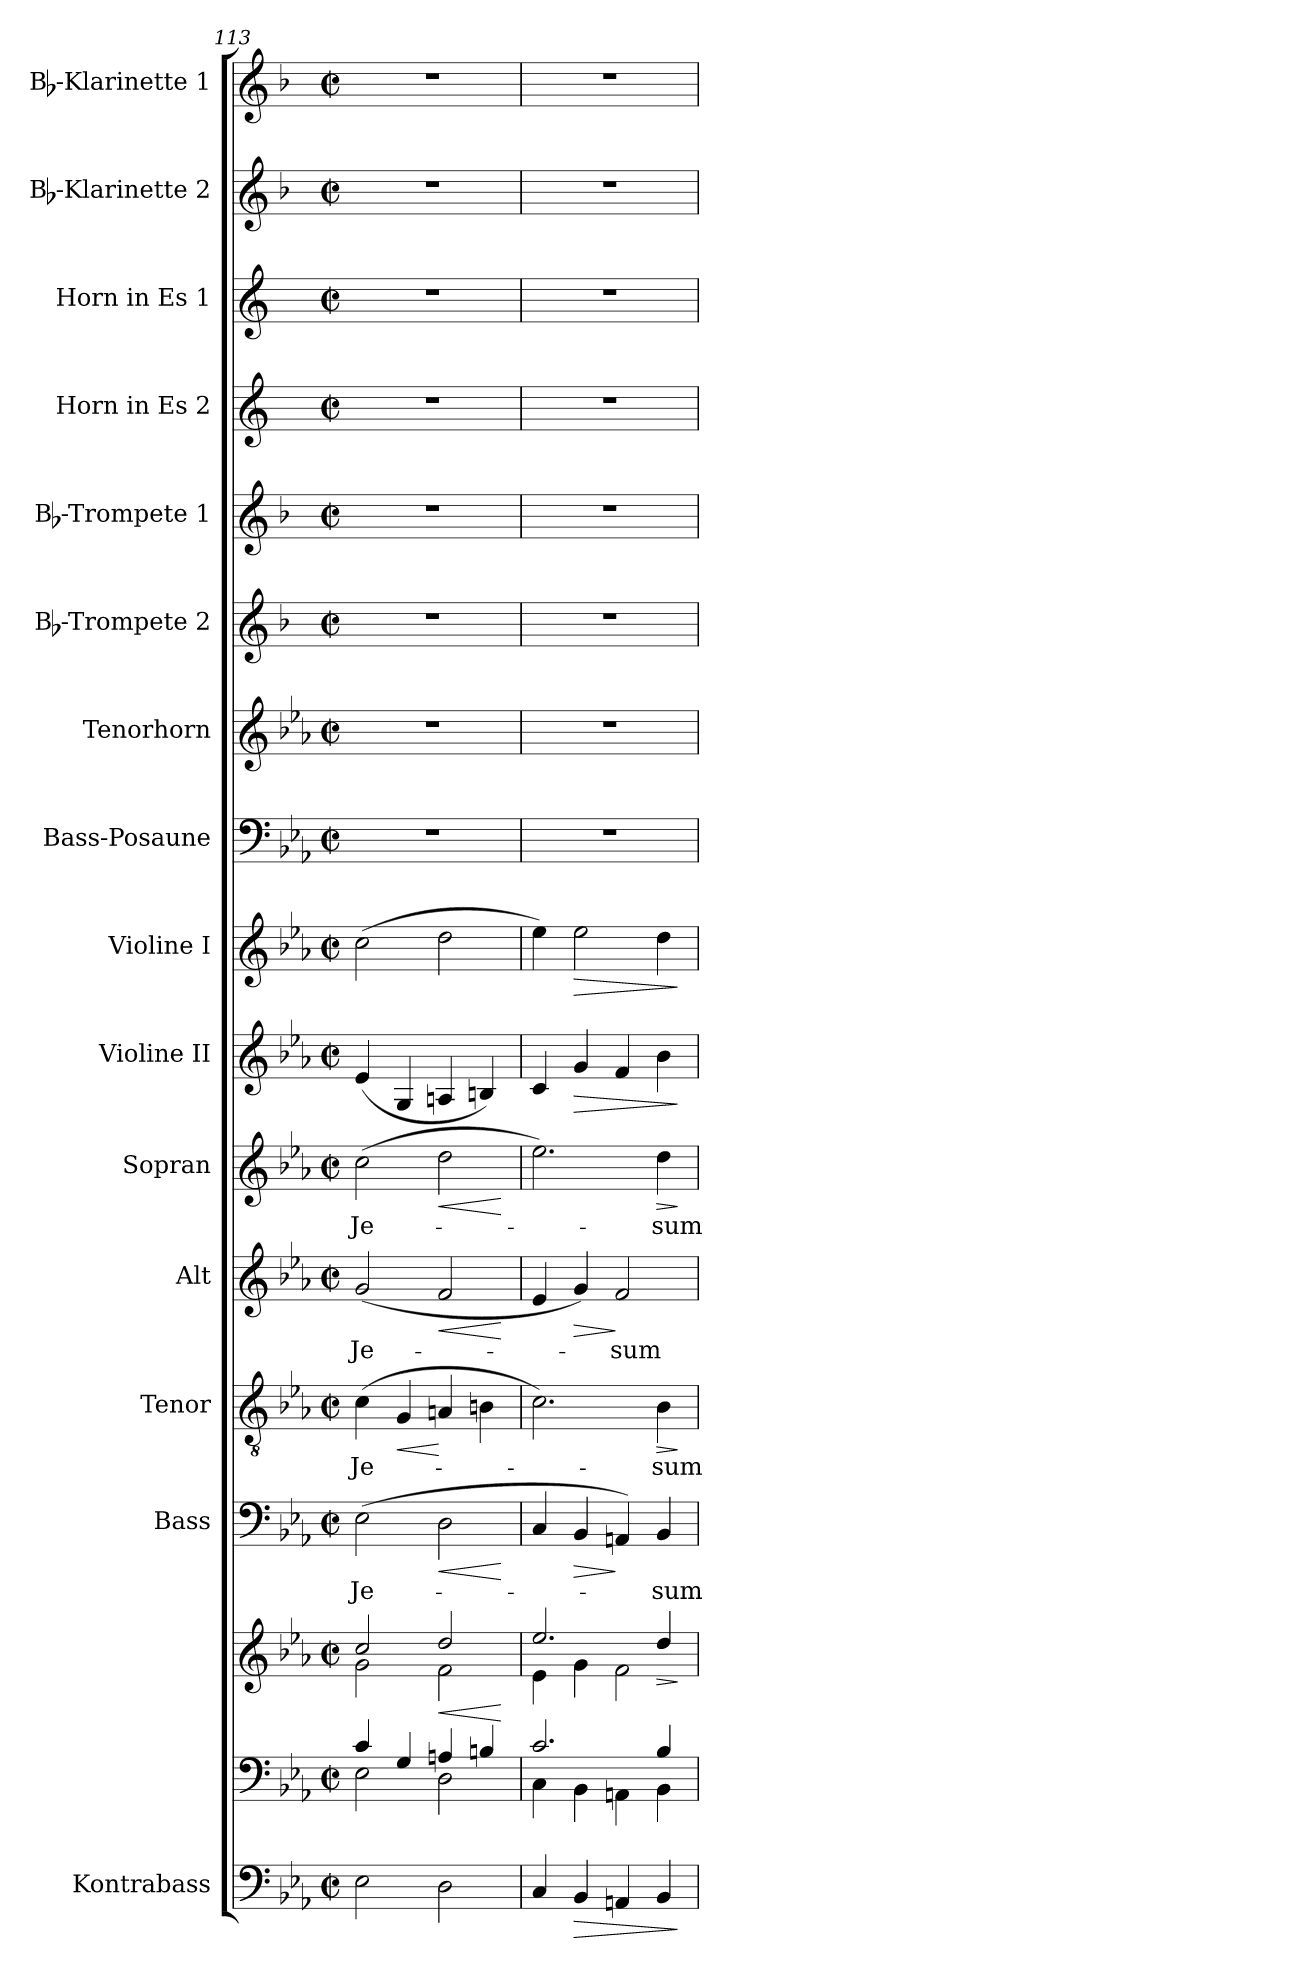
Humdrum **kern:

**kern	**dynam	**kern	**kern	**dynam	**kern	**text	**dynam	**kern	**text	**dynam	**kern	**text	**dynam	**kern	**text	**dynam	**kern	**dynam	**kern	**dynam	**kern	**kern	**kern	**kern	**kern	**kern	**kern	**kern
*part16	*part16	*part15	*part15	*part15	*part14	*part14	*part14	*part13	*part13	*part13	*part12	*part12	*part12	*part11	*part11	*part11	*part10	*part10	*part9	*part9	*part8	*part7	*part6	*part5	*part4	*part3	*part2	*part1
*staff17	*staff17	*staff16	*staff15	*staff15/16	*staff14	*staff14	*staff14	*staff13	*staff13	*staff13	*staff12	*staff12	*staff12	*staff11	*staff11	*staff11	*staff10	*staff10	*staff9	*staff9	*staff8	*staff7	*staff6	*staff5	*staff4	*staff3	*staff2	*staff1
*I"Kontrabass	*	*	*	*	*I"Bass	*	*	*I"Tenor	*	*	*I"Alt	*	*	*I"Sopran	*	*	*I"Violine II	*	*I"Violine I	*	*I"Bass-Posaune	*I"Tenorhorn	*I"Bb-Trompete 2	*I"Bb-Trompete 1	*I"Horn in Es 2	*I"Horn in Es 1	*I"Bb-Klarinette 2	*I"Bb-Klarinette 1
*I'Kb.	*	*	*	*	*I'B.	*	*	*I'T.	*	*	*I'A.	*	*	*I'S.	*	*	*I'Vl. II	*	*I'Vl. I	*	*I'B. Pos.	*I'T. Hrn.	*I'Bb Trp. 2	*I'Bb Trp. 1	*	*	*I'Bb Kl. 2	*I'Bb Kl. 1
*clefF4	*	*clefF4	*clefG2	*	*clefF4	*	*	*clefGv2	*	*	*clefG2	*	*	*clefG2	*	*	*clefG2	*	*clefG2	*	*clefF4	*clefG2	*clefG2	*clefG2	*clefG2	*clefG2	*clefG2	*clefG2
*ITrd7c12	*	*	*	*	*	*	*	*	*	*	*	*	*	*	*	*	*	*	*	*	*	*ITrd8c14	*ITrd1c2	*ITrd1c2	*ITrd5c9	*ITrd5c9	*ITrd1c2	*ITrd1c2
*k[b-e-a-]	*	*k[b-e-a-]	*k[b-e-a-]	*	*k[b-e-a-]	*	*	*k[b-e-a-]	*	*	*k[b-e-a-]	*	*	*k[b-e-a-]	*	*	*k[b-e-a-]	*	*k[b-e-a-]	*	*k[b-e-a-]	*k[b-e-a-]	*k[b-e-a-]	*k[b-e-a-]	*k[b-e-a-]	*k[b-e-a-]	*k[b-e-a-]	*k[b-e-a-]
*E-:	*	*E-:	*E-:	*	*E-:	*	*	*E-:	*	*	*E-:	*	*	*E-:	*	*	*E-:	*	*E-:	*	*E-:	*E-:	*E-:	*E-:	*E-:	*E-:	*E-:	*E-:
*M2/2	*	*M2/2	*M2/2	*	*M2/2	*	*	*M2/2	*	*	*M2/2	*	*	*M2/2	*	*	*M2/2	*	*M2/2	*	*M2/2	*M2/2	*M2/2	*M2/2	*M2/2	*M2/2	*M2/2	*M2/2
*met(c|)	*	*met(c|)	*met(c|)	*	*met(c|)	*	*	*met(c|)	*	*	*met(c|)	*	*	*met(c|)	*	*	*met(c|)	*	*met(c|)	*	*met(c|)	*met(c|)	*met(c|)	*met(c|)	*met(c|)	*met(c|)	*met(c|)	*met(c|)
=113	=113	=113	=113	=113	=113	=113	=113	=113	=113	=113	=113	=113	=113	=113	=113	=113	=113	=113	=113	=113	=113	=113	=113	=113	=113	=113	=113	=113
*	*	*^	*^	*	*	*	*	*	*	*	*	*	*	*	*	*	*	*	*	*	*	*	*	*	*	*	*	*
!	!	!	!	!	!	!	!	!LO:LY:b	!	!	!LO:LY:b	!	!	!LO:LY:b	!	!	!LO:LY:b	!	!	!	!	!	!	!	!	!	!	!	!	!
2EE-\	.	4c/	2E-\	2cc/	2g\	.	(>2E-\	Je-	.	(>4c\	Je-	.	(<2g/	Je-	.	(>2cc\	Je-	.	(<4e-/	.	(>2cc\	.	1r	1r	1r	1r	1r	1r	1r	1r
!	!	!	!	!	!	!	!	!	!	!	!	!LO:HP:b	!	!	!	!	!	!	!	!	!	!	!	!	!	!	!	!	!	!
.	.	4G/	.	.	.	.	.	.	.	4G/	.	<	.	.	.	.	.	.	4G/	.	.	.	.	.	.	.	.	.	.	.
!	!	!	!	!	!	!LO:HP:b	!	!	!LO:HP:b	!	!	!	!	!	!LO:HP:b	!	!	!LO:HP:b	!	!	!	!	!	!	!	!	!	!	!	!
2DD\	.	4An/	2D\	2dd/	2f\	<	2D\	.	<	4An/	.	[	2f/	.	<	2dd\	.	<	4An/	.	2dd\	.	.	.	.	.	.	.	.	.
.	.	4Bn/	.	.	.	.	.	.	.	4Bn\	.	.	.	.	.	.	.	.	4Bn/)	.	.	.	.	.	.	.	.	.	.	.
*	*	*v	*v	*	*	*	*	*	*	*	*	*	*	*	*	*	*	*	*	*	*	*	*	*	*	*	*	*	*	*
*	*	*	*v	*v	*	*	*	*	*	*	*	*	*	*	*	*	*	*	*	*	*	*	*	*	*	*	*	*	*
.	.	.	.	[	.	.	[	.	.	.	.	.	[	.	.	[	.	.	.	.	.	.	.	.	.	.	.	.
=114	=114	=114	=114	=114	=114	=114	=114	=114	=114	=114	=114	=114	=114	=114	=114	=114	=114	=114	=114	=114	=114	=114	=114	=114	=114	=114	=114	=114
*	*	*^	*^	*	*	*	*	*	*	*	*	*	*	*	*	*	*	*	*	*	*	*	*	*	*	*	*	*
4CC/	.	2.c/	4C\	2.ee-/	4e-\	.	4C/	.	.	2.c\)	.	.	4e-/	.	.	2.ee-\)	.	.	4c/	.	4ee-\)	.	1r	1r	1r	1r	1r	1r	1r	1r
!	!LO:HP:b	!	!	!	!	!	!	!	!LO:HP:b	!	!	!	!	!	!LO:HP:b	!	!	!	!	!LO:HP:b	!	!LO:HP:b	!	!	!	!	!	!	!	!
4BBB-/	>	.	4BB-\	.	4g\	.	4BB-/	.	>	.	.	.	4g/)	.	>	.	.	.	4g/	>	2ee-\	>	.	.	.	.	.	.	.	.
!	!	!	!	!	!	!	!	!	!	!	!	!	!	!LO:LY:b	!	!	!	!	!	!	!	!	!	!	!	!	!	!	!	!
4AAAn/	.	.	4AAn\	.	2f\	.	4AAn/)	.	]	.	.	.	2f/	-sum	]	.	.	.	4f/	.	.	.	.	.	.	.	.	.	.	.
!	!	!	!	!	!	!LO:HP:b	!	!LO:LY:b	!	!	!LO:LY:b	!LO:HP:b	!	!	!	!	!LO:LY:b	!LO:HP:b	!	!	!	!	!	!	!	!	!	!	!	!
4BBB-/	.	4B-/	4BB-\	4dd/	.	>	4BB-/	-sum	.	4B-\	-sum	>	.	.	.	4dd\	-sum	>	4b-\	.	4dd\	.	.	.	.	.	.	.	.	.
*	*	*v	*v	*	*	*	*	*	*	*	*	*	*	*	*	*	*	*	*	*	*	*	*	*	*	*	*	*	*	*
*	*	*	*v	*v	*	*	*	*	*	*	*	*	*	*	*	*	*	*	*	*	*	*	*	*	*	*	*	*	*
.	]	.	.	]	.	.	.	.	.	]	.	.	.	.	.	]	.	]	.	]	.	.	.	.	.	.	.	.
=	=	=	=	=	=	=	=	=	=	=	=	=	=	=	=	=	=	=	=	=	=	=	=	=	=	=	=	=
*-	*-	*-	*-	*-	*-	*-	*-	*-	*-	*-	*-	*-	*-	*-	*-	*-	*-	*-	*-	*-	*-	*-	*-	*-	*-	*-	*-	*-
